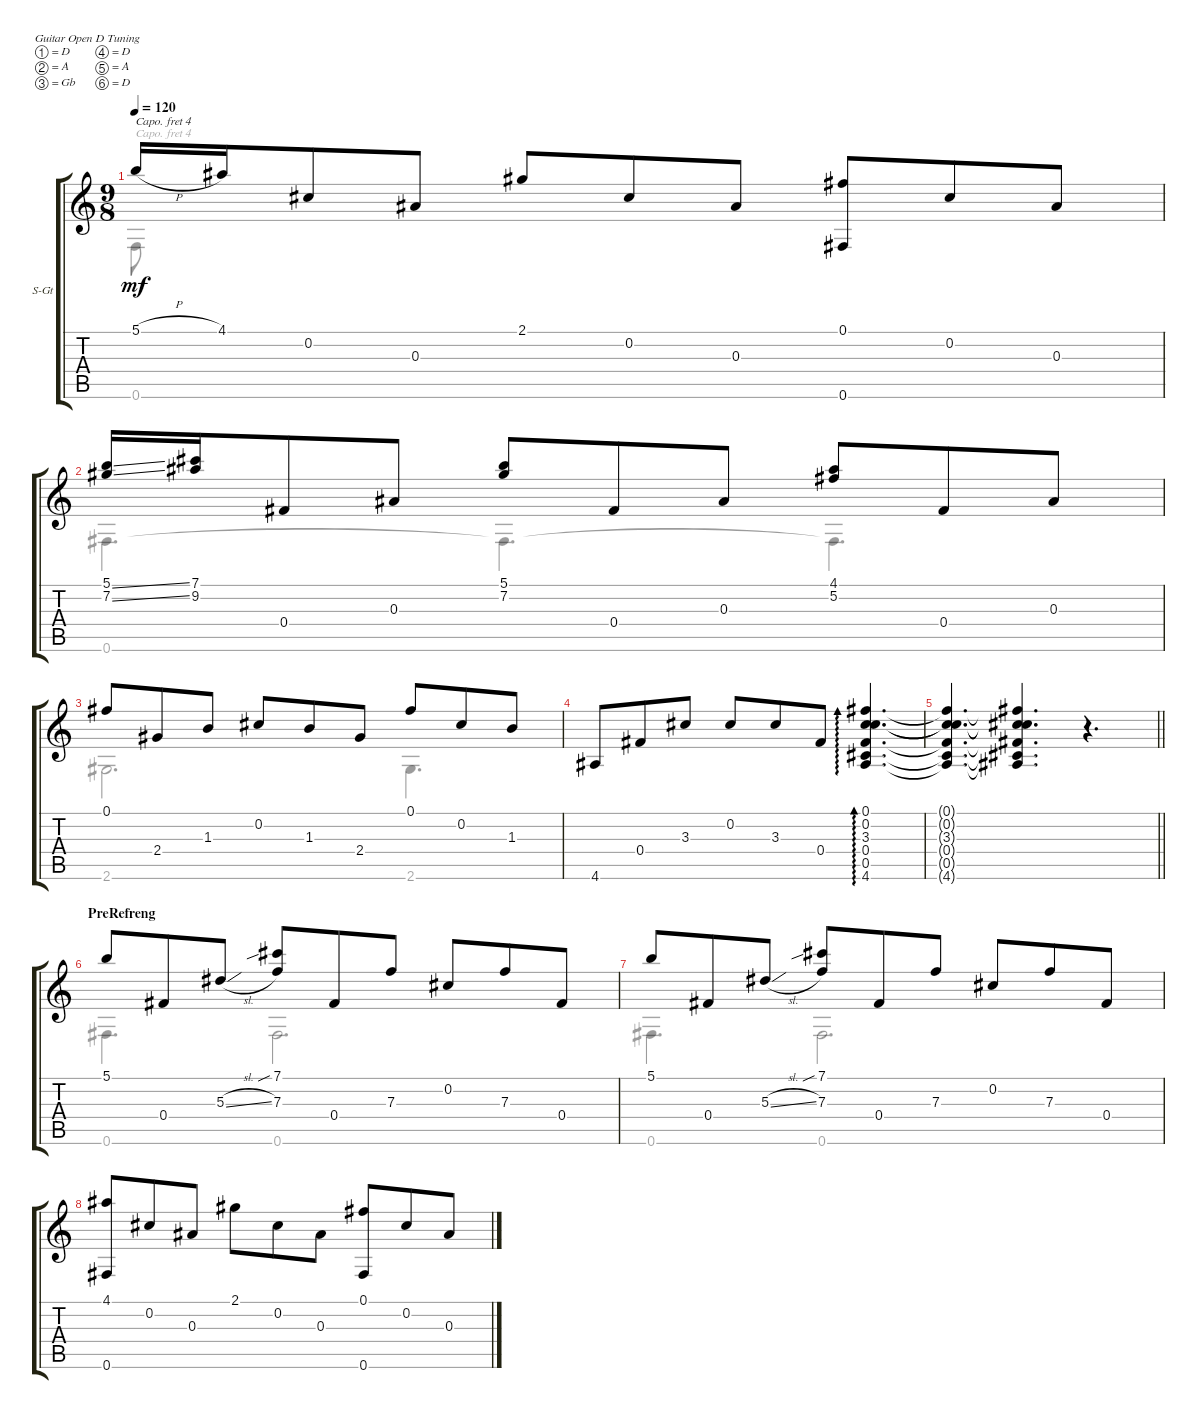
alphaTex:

\defaultSystemsLayout 4
\bracketExtendMode groupsimilarinstruments
\firstSystemTrackNameOrientation horizontal
\otherSystemsTrackNameOrientation horizontal
\track ("Steel Guitar" "S-Gt") {instrument acousticguitarsteel}
\staff {score tabs}
\capo 4
\tuning (D4 A3 Gb3 D3 A2 D2)
\voice
\ts (9 8)
\tempo 120
\clef g2
\scale
0.349587
\ks c
5.1{h}.16{dy mf} 4.1.16 0.2.8 0.3.8 2.1.8 0.2.8 0.3.8 (0.6 0.1).8 0.2.8 0.3.8 |
(5.1{ss} 7.2{ss}).16 (7.1 9.2).16 0.4.8 0.3.8 (5.1 7.2).8 0.4.8 0.3.8 (5.2 4.1).8 0.4.8 0.3.8 |
0.1.8 2.4.8 1.3.8 0.2.8 1.3.8 2.4.8 0.1.8 0.2.8 1.3.8 |
4.6.8 0.4.8 3.3.8 0.2.8 3.3.8 0.4.8 (4.6 0.5 0.4 3.3 0.2 0.1).4{d ad 0} |
\barLineRight lightlight
(4.6{t} 0.5{t} 0.4{t} 3.3{t} 0.2{t} 0.1{t}).4{d} (4.6{t} 0.5{t} 0.4{t} 3.3{t} 0.2{t} 0.1{t}).4{d} r.4{d} |
\section ("" "PreRefreng")
5.1.8 0.4.8 5.3{sl}.8 (7.1{sib} 7.3).8 0.4.8 7.3.8 0.2.8 7.3.8 0.4.8 |
5.1.8 0.4.8 5.3{sl}.8 (7.1{sib} 7.3).8 0.4.8 7.3.8 0.2.8 7.3.8 0.4.8 |
(0.6 4.1).8 0.2.8 0.3.8 2.1.8 0.2.8 0.3.8 (0.6 0.1).8 0.2.8 0.3.8
\voice
\clef g2
\ottava regular
\simile none
\scale
0.349587
\ks c
0.6.8{dy mf} |
0.6.4{d} 0.6{t}.4{d} 0.6{t}.4{d} |
2.6.2{d} 2.6.4{d} |
|
\barLineRight lightlight
|
0.6.4{d} 0.6.2{d} |
0.6.4{d} 0.6.2{d} |
